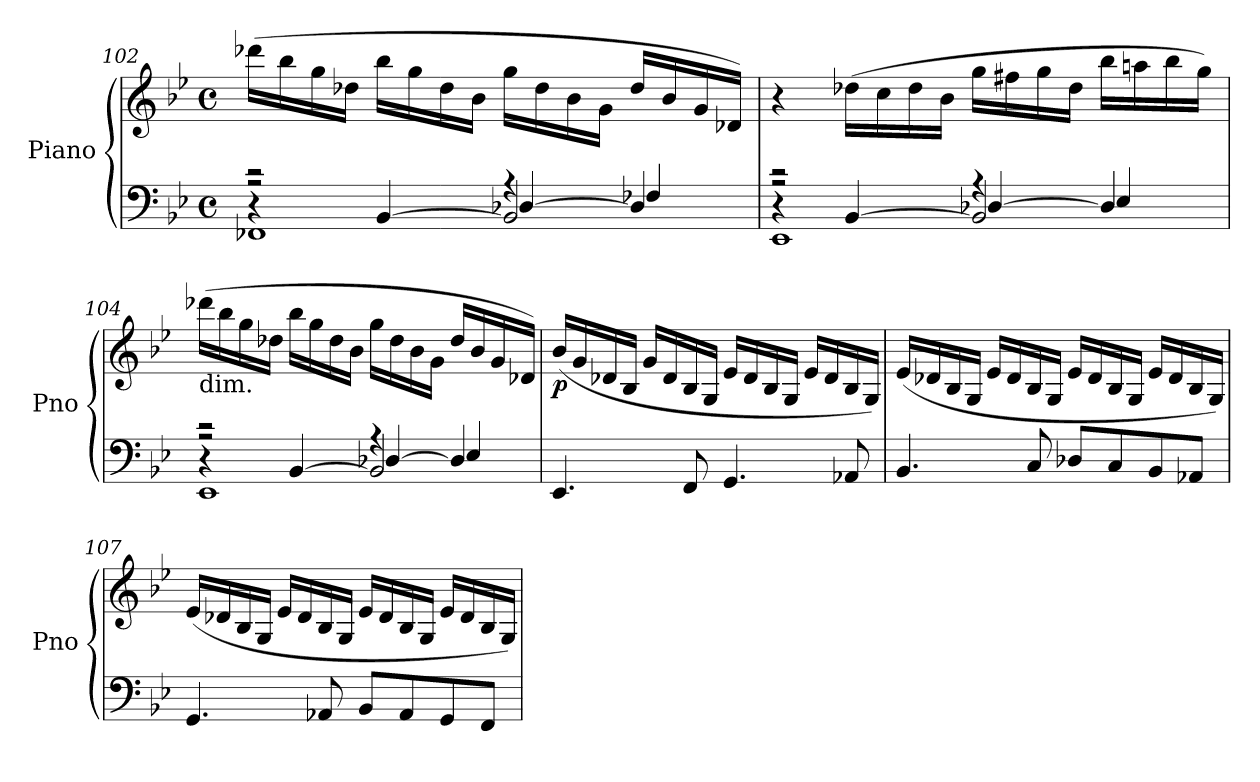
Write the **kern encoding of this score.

**kern	**kern	**dynam
*part1	*part1	*part1
*staff2	*staff1	*staff1/2
*I"Piano	*	*
*I'Pno	*	*
*clefF4	*clefG2	*
*k[b-e-]	*k[b-e-]	*
*B-:	*B-:	*
*M4/4	*M4/4	*
*met(c)	*met(c)	*
=102	=102	=102
*^	*	*
*	*^	*	*
*	*	*^	*	*
4r	1FF-X	2rc	2rA	(>16ddd-X\LL	.
.	.	.	.	16bb-\	.
.	.	.	.	16gg\	.
.	.	.	.	16dd-X\JJ	.
[4BB-/	.	.	.	16bb-\LL	.
.	.	.	.	16gg\	.
.	.	.	.	16dd-\	.
.	.	.	.	16b-\JJ	.
2BB-/]	.	[4D-X/	4rA	16gg\LL	.
.	.	.	.	16dd-\	.
.	.	.	.	16b-\	.
.	.	.	.	16g\JJ	.
.	.	4D-/]	4F-X/	16dd-/LL	.
.	.	.	.	16b-/	.
.	.	.	.	16g/	.
.	.	.	.	16d-X/JJ)	.
=103	=103	=103	=103	=103	=103
4r	1EE-	2rc	2rA	4r	.
[4BB-/	.	.	.	(>16dd-X\LL	.
.	.	.	.	16cc\	.
.	.	.	.	16dd-\	.
.	.	.	.	16b-\JJ	.
2BB-/]	.	[4D-X/	4rA	16gg\LL	.
.	.	.	.	16ff#X\	.
.	.	.	.	16gg\	.
.	.	.	.	16dd-\JJ	.
.	.	4D-/]	4E-/	16bb-\LL	.
.	.	.	.	16aan\	.
.	.	.	.	16bb-\	.
.	.	.	.	16gg\JJ)	.
=104	=104	=104	=104	=104	=104
!	!	!	!	!LO:TX:b:t=dim.	!
4r	1EE-	2rc	2rA	(>16ddd-X\LL	.
.	.	.	.	16bb-\	.
.	.	.	.	16gg\	.
.	.	.	.	16dd-X\JJ	.
[4BB-/	.	.	.	16bb-\LL	.
.	.	.	.	16gg\	.
.	.	.	.	16dd-\	.
.	.	.	.	16b-\JJ	.
2BB-/]	.	[4D-X/	4rA	16gg\LL	.
.	.	.	.	16dd-\	.
.	.	.	.	16b-\	.
.	.	.	.	16g\JJ	.
.	.	4D-/]	4E-/	16dd-/LL	.
.	.	.	.	16b-/	.
.	.	.	.	16g/	.
.	.	.	.	16d-X/JJ)	.
*v	*v	*v	*v	*	*
=105	=105	=105
!	!	!LO:DY:b
4.EE-/	(<16b-/LL	p
.	16g/	.
.	16d-X/	.
.	16B-/JJ	.
.	16g/LL	.
.	16d-/	.
8FF/	16B-/	.
.	16G/JJ	.
4.GG/	16e-/LL	.
.	16d-/	.
.	16B-/	.
.	16G/JJ	.
.	16e-/LL	.
.	16d-/	.
8AA-X/	16B-/	.
.	16G/JJ)	.
=106	=106	=106
4.BB-/	(<16e-/LL	.
.	16d-X/	.
.	16B-/	.
.	16G/JJ	.
.	16e-/LL	.
.	16d-/	.
8C/	16B-/	.
.	16G/JJ	.
8D-X/L	16e-/LL	.
.	16d-/	.
8C/	16B-/	.
.	16G/JJ	.
8BB-/	16e-/LL	.
.	16d-/	.
8AA-X/J	16B-/	.
.	16G/JJ)	.
=107	=107	=107
4.GG/	(<16e-/LL	.
.	16d-X/	.
.	16B-/	.
.	16G/JJ	.
.	16e-/LL	.
.	16d-/	.
8AA-X/	16B-/	.
.	16G/JJ	.
8BB-/L	16e-/LL	.
.	16d-/	.
8AA-/	16B-/	.
.	16G/JJ	.
8GG/	16e-/LL	.
.	16d-/	.
8FF/J	16B-/	.
.	16G/JJ)	.
=	=	=
*-	*-	*-
